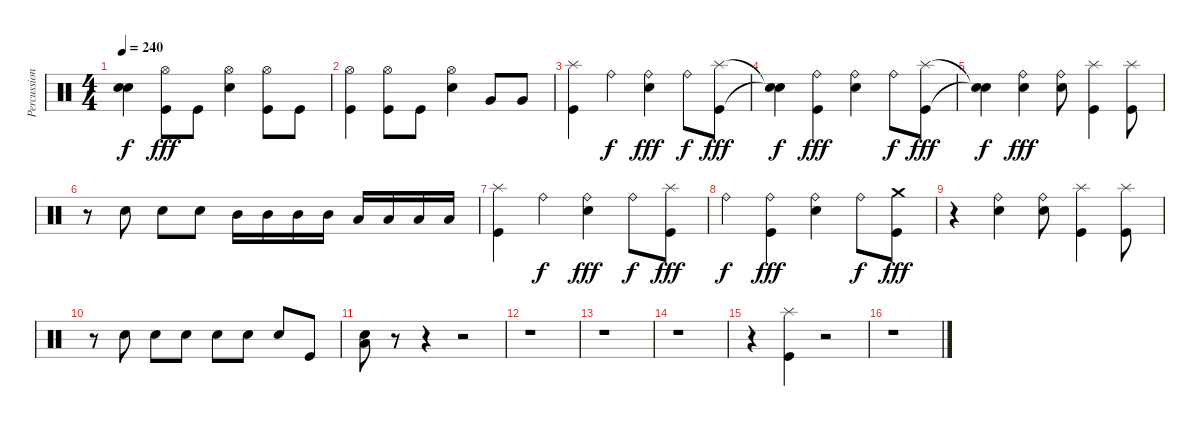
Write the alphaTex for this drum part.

\track ("Percussions" "Percussion") {instrument percussion}
\staff {score}
\articulation defaults
\ts (4 4)
\tempo 240
\clef neutral
\ks c
("Snare (hit)"{t} "Snare (hit)"{t}).4{dy f} ("Kick (hit)" "Hi-Hat (open)").8{dy fff} "Kick (hit)".8 ("Electric Snare (hit)" "Hi-Hat (open)").4 ("Kick (hit)" "Hi-Hat (open)").8 "Kick (hit)".8 |
("Kick (hit)" "Hi-Hat (open)").4 ("Kick (hit)" "Hi-Hat (open)").8 "Kick (hit)".8 ("Electric Snare (hit)" "Hi-Hat (open)").4 "Very Low Tom (hit)".8 "Very Low Tom (hit)".8 |
("Kick (hit)" "Splash (hit)").4 "Ride (bell)".4{dy f} ("Electric Snare (hit)" "Ride (bell)").4{dy fff} "Ride (bell)".8{dy f} ("Kick (hit)" "Splash (hit)").8{dy fff} |
("Snare (hit)"{t} "Snare (hit)"{t}).4{dy f} ("Kick (hit)" "Ride (bell)").4{dy fff} ("Electric Snare (hit)" "Ride (bell)").4 "Ride (bell)".8{dy f} ("Kick (hit)" "Splash (hit)").8{dy fff} |
("Snare (hit)"{t} "Snare (hit)"{t}).4{dy f} ("Electric Snare (hit)" "Ride (bell)").4{dy fff} ("Electric Snare (hit)" "Ride (bell)").8 ("Kick (hit)" "Splash (hit)").4 ("Kick (hit)" "Splash (hit)").8 |
r.8 "Electric Snare (hit)".8 "Electric Snare (hit)".8 "Electric Snare (hit)".8 "Mid Tom (hit)".16 "Mid Tom (hit)".16 "Mid Tom (hit)".16 "Mid Tom (hit)".16 "Low Tom (hit)".16 "Low Tom (hit)".16 "Low Tom (hit)".16 "Low Tom (hit)".16 |
("Kick (hit)" "Splash (hit)").4 "Ride (bell)".4{dy f} ("Electric Snare (hit)" "Ride (bell)").4{dy fff} "Ride (bell)".8{dy f} ("Kick (hit)" "Splash (hit)").8{dy fff} |
"Ride (bell)".4{dy f} ("Kick (hit)" "Ride (bell)").4{dy fff} ("Electric Snare (hit)" "Ride (bell)").4 "Ride (bell)".8{dy f} ("Kick (hit)" "Crash medium (hit)").8{dy fff} |
r.4 ("Electric Snare (hit)" "Ride (bell)").4 ("Electric Snare (hit)" "Ride (bell)").8 ("Kick (hit)" "Splash (hit)").4 ("Kick (hit)" "Splash (hit)").8 |
r.8 "Electric Snare (hit)".8 "Electric Snare (hit)".8 "Electric Snare (hit)".8 "Electric Snare (hit)".8 "Electric Snare (hit)".8 "Electric Snare (hit)".8 "Kick (hit)".8 |
("Electric Snare (hit)" "Low Floor Tom (hit)").8 r.8 r.4 r.2 |
r.1 |
r.1 |
r.1 |
r.4 ("Kick (hit)" "Splash (hit)").4 r.2 |
r.1
